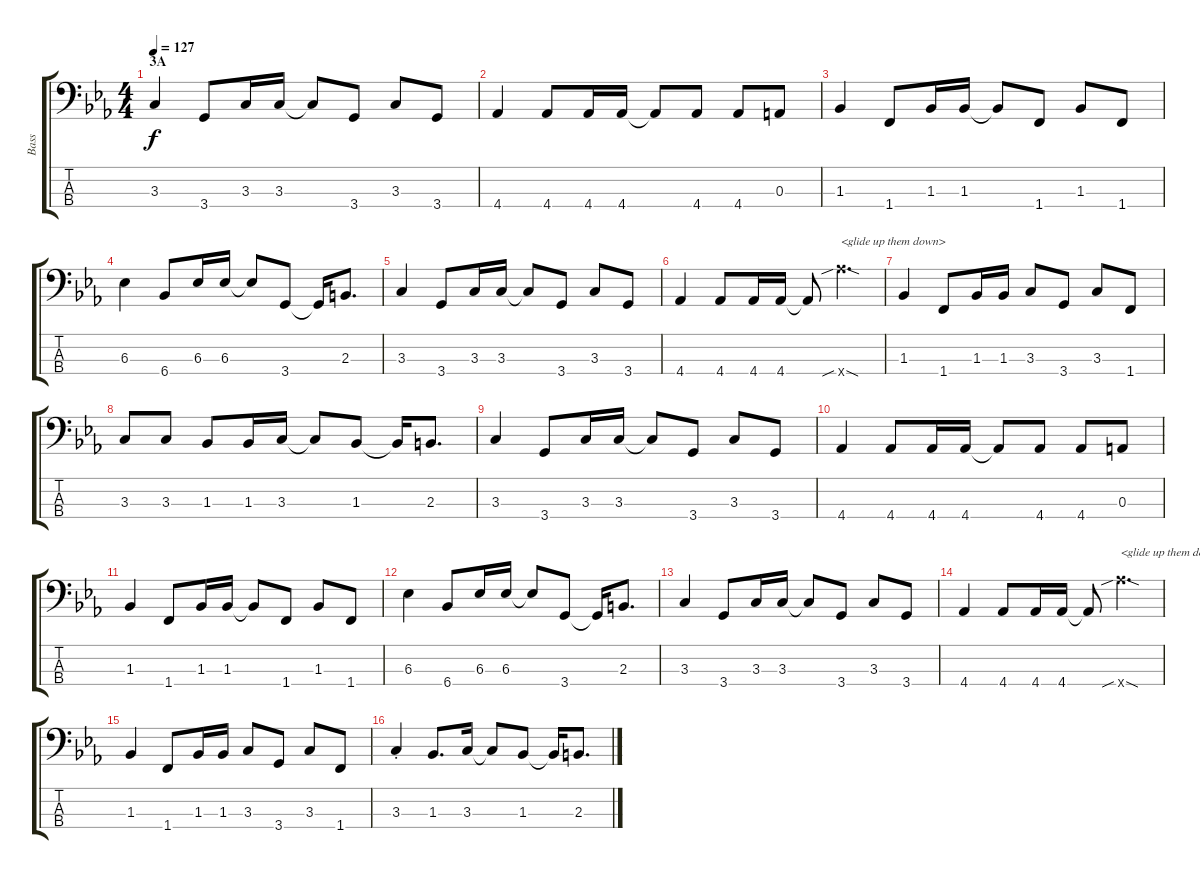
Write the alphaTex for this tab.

\track ("Bass" "Bass") {instrument electricbassfinger}
\staff {score tabs}
\tuning (G2 D2 A1 E1) {hide}
\ts (4 4)
\section ("" "3A")
\tempo 127
\clef f4
\ks eb
3.3.4{dy f} 3.4.8 3.3.16 3.3.16 3.3{t}.8 3.4.8 3.3.8 3.4.8 |
4.4.4 4.4.8 4.4.16 4.4.16 4.4{t}.8 4.4.8 4.4.8 0.3.8 |
1.3.4 1.4.8 1.3.16 1.3.16 1.3{t}.8 1.4.8 1.3.8 1.4.8 |
6.3.4 6.4.8 6.3.16 6.3.16 6.3{t}.8 3.4.8 3.4{t}.16 2.3.8{d} |
3.3.4 3.4.8 3.3.16 3.3.16 3.3{t}.8 3.4.8 3.3.8 3.4.8 |
4.4.4 4.4.8 4.4.16 4.4.16 4.4{t}.8 16.4{sib sod x}.4{d txt "<glide up them down>"} |
1.3.4 1.4.8 1.3.16 1.3.16 3.3.8 3.4.8 3.3.8 1.4.8 |
3.3.8 3.3.8 1.3.8 1.3.16 3.3.16 3.3{t}.8 1.3.8 1.3{t}.16 2.3.8{d} |
3.3.4 3.4.8 3.3.16 3.3.16 3.3{t}.8 3.4.8 3.3.8 3.4.8 |
4.4.4 4.4.8 4.4.16 4.4.16 4.4{t}.8 4.4.8 4.4.8 0.3.8 |
1.3.4 1.4.8 1.3.16 1.3.16 1.3{t}.8 1.4.8 1.3.8 1.4.8 |
6.3.4 6.4.8 6.3.16 6.3.16 6.3{t}.8 3.4.8 3.4{t}.16 2.3.8{d} |
3.3.4 3.4.8 3.3.16 3.3.16 3.3{t}.8 3.4.8 3.3.8 3.4.8 |
4.4.4 4.4.8 4.4.16 4.4.16 4.4{t}.8 16.4{sib sod x}.4{d txt "<glide up them down>"} |
1.3.4 1.4.8 1.3.16 1.3.16 3.3.8 3.4.8 3.3.8 1.4.8 |
3.3{st}.4 1.3.8{d} 3.3.16 3.3{t}.8 1.3.8 1.3{t}.16 2.3.8{d}
